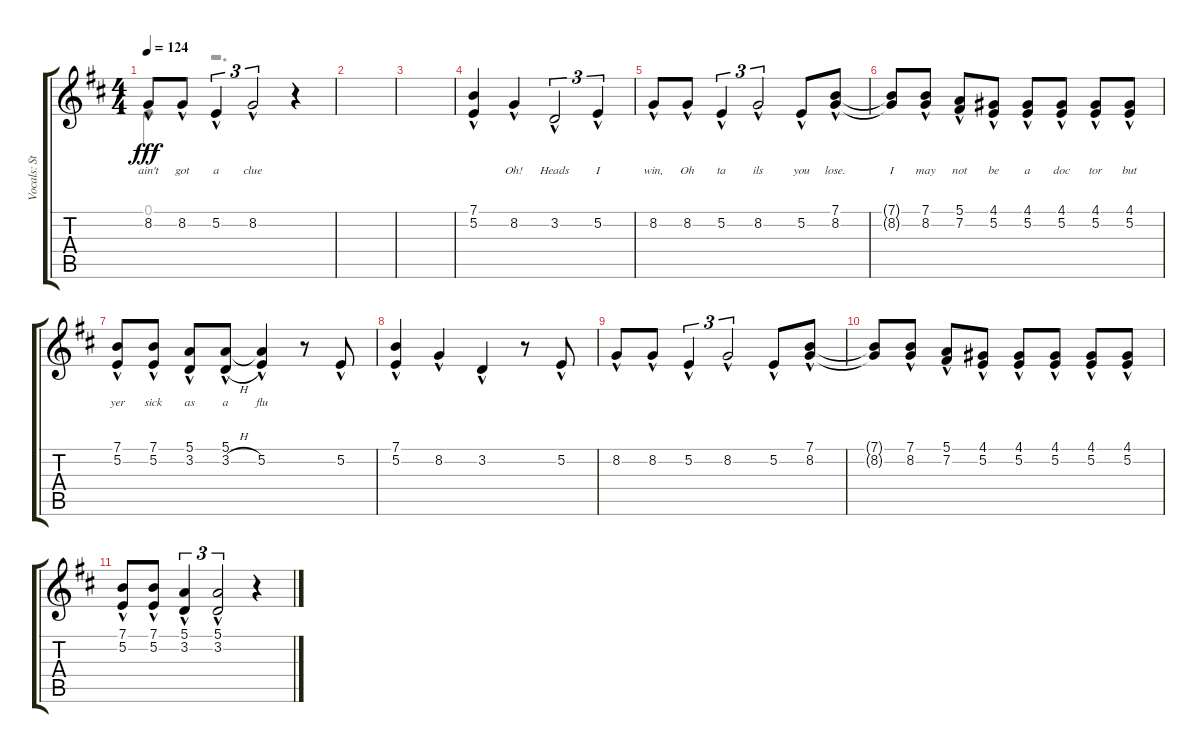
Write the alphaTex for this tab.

\track ("Vocals: Stephen" "Vocals: St") {instrument lead2sawtooth}
\staff {score tabs}
\tuning (E4 B3 G3 D3 A2 E2) {hide}
\voice
\ts (4 4)
\tempo 124
\clef g2
\ks d
8.2{hac}.8{lyrics (0 "ain't") lyrics (1 "") lyrics (2 "") lyrics (3 "") lyrics (4 "") dy fff} 8.2{hac}.8{lyrics (0 "got") lyrics (1 "") lyrics (2 "") lyrics (3 "") lyrics (4 "")} 5.2{hac}.4{tu (3 2) lyrics (0 "a") lyrics (1 "") lyrics (2 "") lyrics (3 "") lyrics (4 "")} 8.2{hac}.2{tu (3 2) lyrics (0 "clue") lyrics (1 "") lyrics (2 "") lyrics (3 "") lyrics (4 "")} r.4 |
|
|
(7.1{hac} 5.2{hac}).4{lyrics (0 "") lyrics (1 "") lyrics (2 "") lyrics (3 "") lyrics (4 "")} 8.2{hac}.4{lyrics (0 "Oh!") lyrics (1 "") lyrics (2 "") lyrics (3 "") lyrics (4 "")} 3.2{hac}.2{tu (3 2) lyrics (0 "Heads") lyrics (1 "") lyrics (2 "") lyrics (3 "") lyrics (4 "")} 5.2{hac}.4{tu (3 2) lyrics (0 "I") lyrics (1 "") lyrics (2 "") lyrics (3 "") lyrics (4 "")} |
8.2{hac}.8{lyrics (0 "win,") lyrics (1 "") lyrics (2 "") lyrics (3 "") lyrics (4 "")} 8.2{hac}.8{lyrics (0 "Oh") lyrics (1 "") lyrics (2 "") lyrics (3 "") lyrics (4 "")} 5.2{hac}.4{tu (3 2) lyrics (0 "ta") lyrics (1 "") lyrics (2 "") lyrics (3 "") lyrics (4 "")} 8.2{hac}.2{tu (3 2) lyrics (0 "ils") lyrics (1 "") lyrics (2 "") lyrics (3 "") lyrics (4 "")} 5.2{hac}.8{lyrics (0 "you") lyrics (1 "") lyrics (2 "") lyrics (3 "") lyrics (4 "")} (7.1{hac} 8.2{hac}).8{lyrics (0 "lose.") lyrics (1 "") lyrics (2 "") lyrics (3 "") lyrics (4 "")} |
(7.1{t} 8.2{t}).8{lyrics (0 "I") lyrics (1 "") lyrics (2 "") lyrics (3 "") lyrics (4 "")} (7.1{hac} 8.2{hac}).8{lyrics (0 "may") lyrics (1 "") lyrics (2 "") lyrics (3 "") lyrics (4 "")} (5.1{hac} 7.2{hac}).8{lyrics (0 "not") lyrics (1 "") lyrics (2 "") lyrics (3 "") lyrics (4 "")} (4.1{hac} 5.2{hac}).8{lyrics (0 "be") lyrics (1 "") lyrics (2 "") lyrics (3 "") lyrics (4 "")} (4.1{hac} 5.2{hac}).8{lyrics (0 "a") lyrics (1 "") lyrics (2 "") lyrics (3 "") lyrics (4 "")} (4.1{hac} 5.2{hac}).8{lyrics (0 "doc") lyrics (1 "") lyrics (2 "") lyrics (3 "") lyrics (4 "")} (4.1{hac} 5.2{hac}).8{lyrics (0 "tor") lyrics (1 "") lyrics (2 "") lyrics (3 "") lyrics (4 "")} (4.1{hac} 5.2{hac}).8{lyrics (0 "but") lyrics (1 "") lyrics (2 "") lyrics (3 "") lyrics (4 "")} |
(7.1{hac} 5.2{hac}).8{lyrics (0 "yer") lyrics (1 "") lyrics (2 "") lyrics (3 "") lyrics (4 "")} (7.1{hac} 5.2{hac}).8{lyrics (0 "sick") lyrics (1 "") lyrics (2 "") lyrics (3 "") lyrics (4 "")} (5.1{hac} 3.2{hac}).8{lyrics (0 "as") lyrics (1 "") lyrics (2 "") lyrics (3 "") lyrics (4 "")} (5.1{hac} 3.2{h hac}).8{lyrics (0 "a") lyrics (1 "") lyrics (2 "") lyrics (3 "") lyrics (4 "")} (5.1{t} 5.2{hac}).4{lyrics (0 "flu") lyrics (1 "") lyrics (2 "") lyrics (3 "") lyrics (4 "")} r.8 5.2{hac}.8 |
(7.1{hac} 5.2{hac}).4 8.2{hac}.4 3.2{hac}.4 r.8 5.2{hac}.8 |
8.2{hac}.8 8.2{hac}.8 5.2{hac}.4{tu (3 2)} 8.2{hac}.2{tu (3 2)} 5.2{hac}.8 (7.1{hac} 8.2{hac}).8 |
(7.1{t} 8.2{t}).8 (7.1{hac} 8.2{hac}).8 (5.1{hac} 7.2{hac}).8 (4.1{hac} 5.2{hac}).8 (4.1{hac} 5.2{hac}).8 (4.1{hac} 5.2{hac}).8 (4.1{hac} 5.2{hac}).8 (4.1{hac} 5.2{hac}).8 |
(7.1{hac} 5.2{hac}).8 (7.1{hac} 5.2{hac}).8 (5.1{hac} 3.2{hac}).4{tu (3 2)} (5.1{hac} 3.2{hac}).2{tu (3 2)} r.4
\voice
\clef g2
\ottava regular
\simile none
\ks d
0.1{t}.4{dy fff} r.2{d} |
|
|
|
|
|
|
|
|
|
